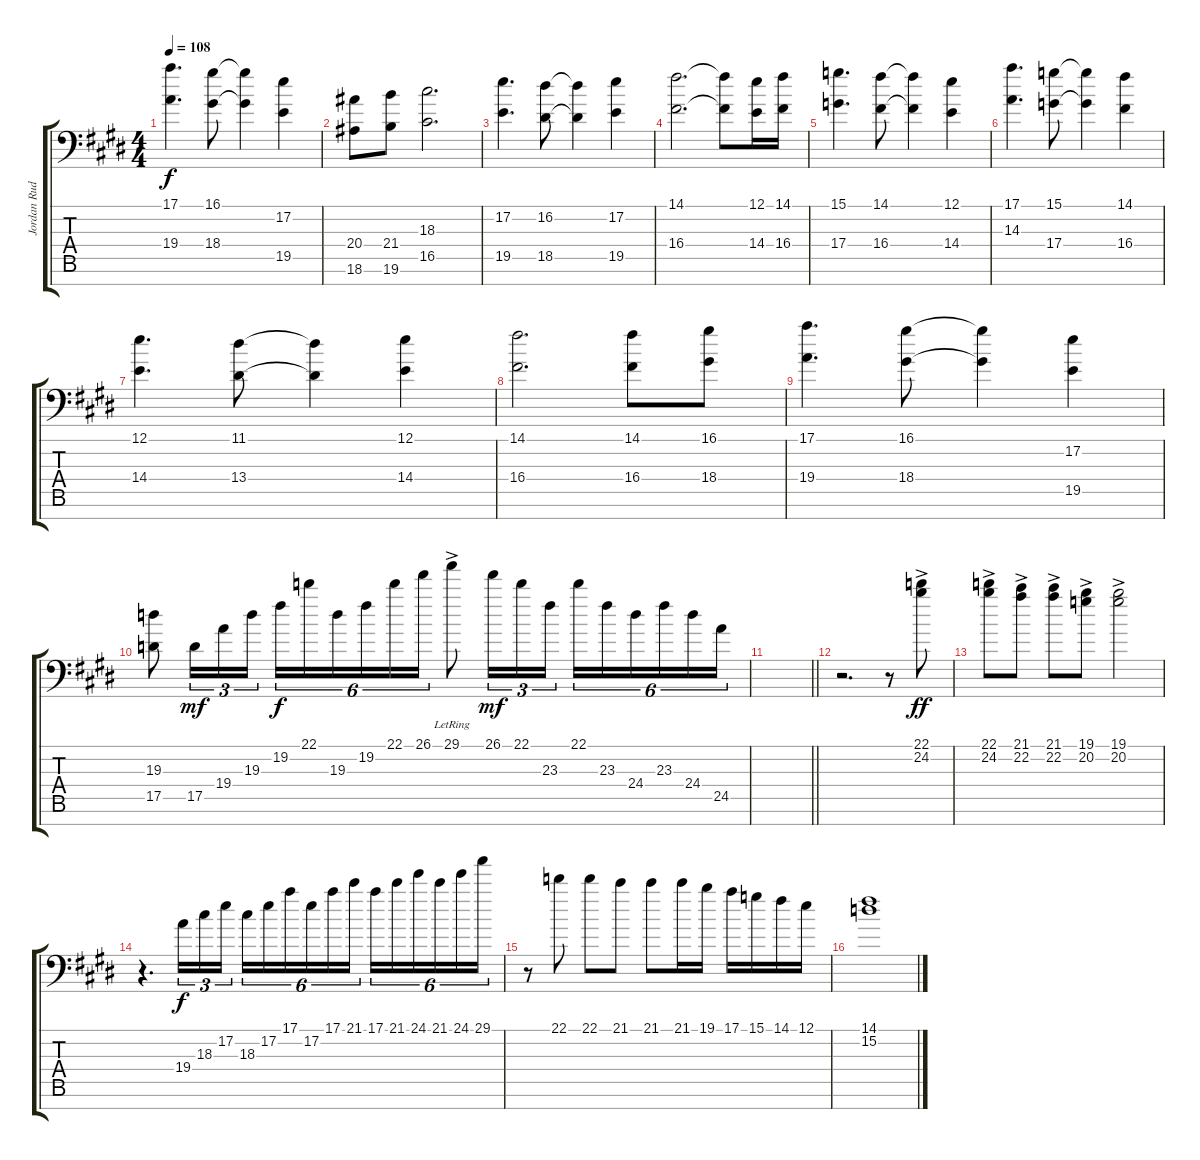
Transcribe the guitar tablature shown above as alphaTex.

\track ("Jordan Rudess" "Jordan Rud") {instrument lead2sawtooth}
\staff {score tabs}
\tuning (E4 B3 G3 D3 A2 E2 C-1) {hide}
\ts (4 4)
\tempo 108
\clef f4
\ks e
(17.1 19.4).4{d dy f} (16.1 18.4).8 (16.1{t} 18.4{t}).4 (17.2 19.5).4 |
(20.4 18.6).8 (21.4 19.6).8 (18.3 16.5).2{d} |
(17.2 19.5).4{d} (16.2 18.5).8 (16.2{t} 18.5{t}).4 (17.2 19.5).4 |
(14.1 16.4).2{d} (14.1{t} 16.4{t}).8 (12.1 14.4).16 (14.1 16.4).16 |
(15.1 17.4).4{d} (14.1 16.4).8 (14.1{t} 16.4{t}).4 (12.1 14.4).4 |
(17.1 14.3).4{d} (15.1 17.4).8 (15.1{t} 17.4{t}).4 (14.1 16.4).4 |
(12.1 14.4).4{d} (11.1 13.4).8 (11.1{t} 13.4{t}).4 (12.1 14.4).4 |
(14.1 16.4).2{d} (14.1 16.4).8 (16.1 18.4).8 |
(17.1 19.4).4{d} (16.1 18.4).8 (16.1{t} 18.4{t}).4 (17.2 19.5).4 |
(19.3 17.5).8 17.5.16{tu (3 2) dy mf} 19.4.16{tu (3 2)} 19.3.16{tu (3 2)} 19.2.16{tu (6 4) dy f} 22.1.16{tu (6 4)} 19.3.16{tu (6 4)} 19.2.16{tu (6 4)} 22.1.16{tu (6 4)} 26.1.16{tu (6 4)} 29.1{ac lr}.8 26.1.16{tu (3 2) dy mf} 22.1.16{tu (3 2)} 23.3.16{tu (3 2)} 22.1.16{tu (6 4)} 23.3.16{tu (6 4)} 24.4.16{tu (6 4)} 23.3.16{tu (6 4)} 24.4.16{tu (6 4)} 24.5.16{tu (6 4)} |
\barLineRight lightlight
|
r.2{d} r.8 (22.1{ac} 24.2{ac}).8{dy ff} |
(22.1{ac} 24.2{ac}).8 (21.1{ac} 22.2{ac}).8 (21.1{ac} 22.2{ac}).8 (19.1{ac} 20.2{ac}).8 (19.1{ac} 20.2{ac}).2 |
r.4{d} 19.4.16{tu (3 2) dy f} 18.3.16{tu (3 2)} 17.2.16{tu (3 2)} 18.3.16{tu (6 4)} 17.2.16{tu (6 4)} 17.1.16{tu (6 4)} 17.2.16{tu (6 4)} 17.1.16{tu (6 4)} 21.1.16{tu (6 4)} 17.1.16{tu (6 4)} 21.1.16{tu (6 4)} 24.1.16{tu (6 4)} 21.1.16{tu (6 4)} 24.1.16{tu (6 4)} 29.1.16{tu (6 4)} |
r.8 22.1.8 22.1.8 21.1.8 21.1.8 21.1.16 19.1.16 17.1.16 15.1.16 14.1.16 12.1.16 |
(14.1 15.2).1
